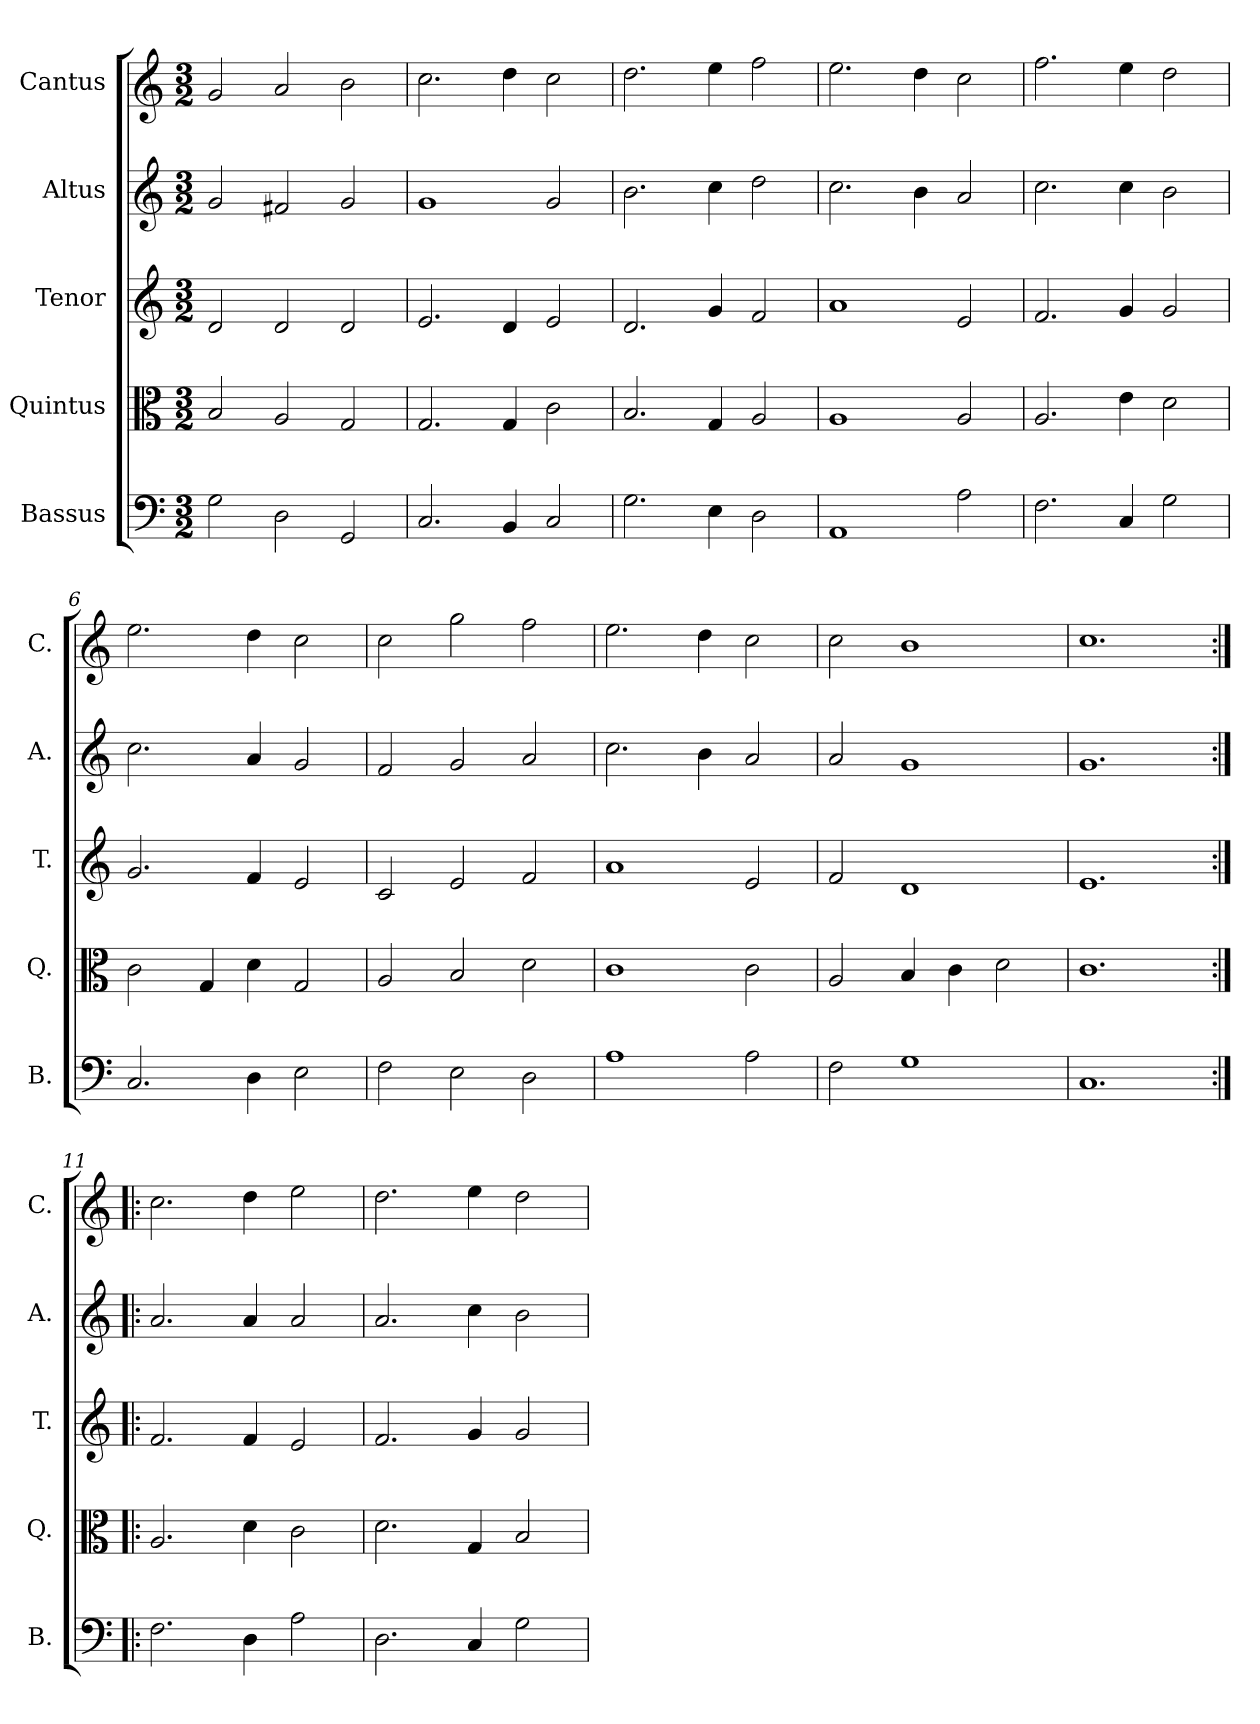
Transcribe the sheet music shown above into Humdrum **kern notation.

**kern	**kern	**kern	**kern	**kern
*part5	*part4	*part3	*part2	*part1
*staff5	*staff4	*staff3	*staff2	*staff1
*I"Bassus	*I"Quintus	*I"Tenor	*I"Altus	*I"Cantus
*I'B.	*I'Q.	*I'T.	*I'A.	*I'C.
*clefF4	*clefC3	*clefG2	*clefG2	*clefG2
*k[]	*k[]	*k[]	*k[]	*k[]
*C:	*C:	*C:	*C:	*C:
*M3/2	*M3/2	*M3/2	*M3/2	*M3/2
=1	=1	=1	=1	=1
2G\	2B/	2d/	2g/	2g/
2D\	2A/	2d/	2f#X/	2a/
2GG/	2G/	2d/	2g/	2b\
=2	=2	=2	=2	=2
2.C/	2.G/	2.e/	1g/	2.cc\
4BB/	4G/	4d/	.	4dd\
2C/	2c\	2e/	2g/	2cc\
=3	=3	=3	=3	=3
2.G\	2.B/	2.d/	2.b\	2.dd\
4E\	4G/	4g/	4cc\	4ee\
2D\	2A/	2f/	2dd\	2ff\
=4	=4	=4	=4	=4
1AA/	1A/	1a/	2.cc\	2.ee\
.	.	.	4b\	4dd\
2A\	2A/	2e/	2a/	2cc\
=5	=5	=5	=5	=5
2.F\	2.A/	2.f/	2.cc\	2.ff\
4C/	4e\	4g/	4cc\	4ee\
2G\	2d\	2g/	2b\	2dd\
!!LO:LB:g=z
=6	=6	=6	=6	=6
2.C/	2c\	2.g/	2.cc\	2.ee\
.	4G/	.	.	.
4D\	4d\	4f/	4a/	4dd\
2E\	2G/	2e/	2g/	2cc\
=7	=7	=7	=7	=7
2F\	2A/	2c/	2f/	2cc\
2E\	2B/	2e/	2g/	2gg\
2D\	2d\	2f/	2a/	2ff\
=8	=8	=8	=8	=8
1A\	1c\	1a/	2.cc\	2.ee\
.	.	.	4b\	4dd\
2A\	2c\	2e/	2a/	2cc\
=9	=9	=9	=9	=9
2F\	2A/	2f/	2a/	2cc\
1G\	4B/	1d/	1g/	1b\
.	4c\	.	.	.
.	2d\	.	.	.
=10	=10	=10	=10	=10
1.C/	1.c\	1.e/	1.g/	1.cc\
!!LO:PB:g=z
=11:|!|:	=11:|!|:	=11:|!|:	=11:|!|:	=11:|!|:
2.F\	2.A/	2.f/	2.a/	2.cc\
4D\	4d\	4f/	4a/	4dd\
2A\	2c\	2e/	2a/	2ee\
=12	=12	=12	=12	=12
2.D\	2.d\	2.f/	2.a/	2.dd\
4C/	4G/	4g/	4cc\	4ee\
2G\	2B/	2g/	2b\	2dd\
=	=	=	=	=
*-	*-	*-	*-	*-
